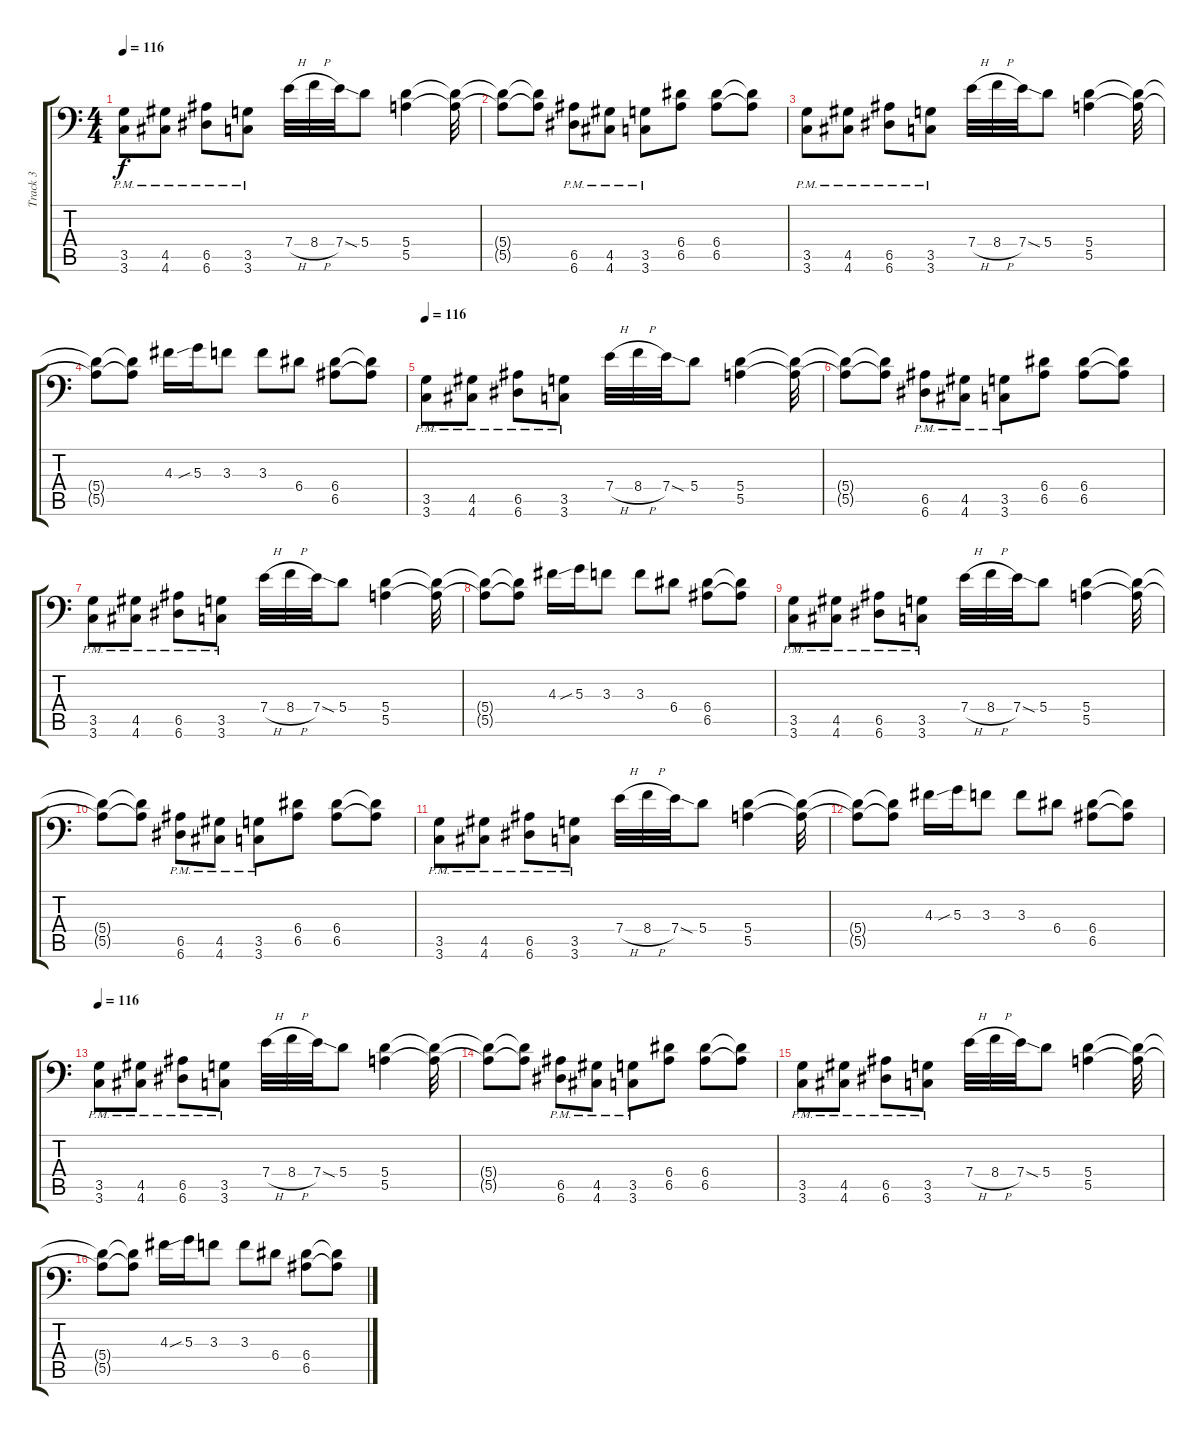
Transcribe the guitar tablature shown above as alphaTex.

\track ("Track 3" "Track 3") {instrument overdrivenguitar}
\staff {score tabs}
\tuning (B3 Gb3 D3 A2 E2 A1) {hide}
\ts (4 4)
\tempo 116
\clef f4
\ks c
(3.5{pm} 3.6{pm}).8{dy f} (4.5{pm} 4.6{pm}).8 (6.5{pm} 6.6{pm}).8 (3.5{pm} 3.6{pm}).8 7.4{h}.32 8.4{h}.32 7.4{sod}.32 5.4.8 (5.4 5.5).4 (5.4{t} 5.5{t}).32 |
(5.4{t} 5.5{t}).8 (5.4{t} 5.5{t}).8 (6.5{pm} 6.6{pm}).8 (4.5{pm} 4.6{pm}).8 (3.5{pm} 3.6{pm}).8 (6.4 6.5).8 (6.4 6.5).8 (6.4{t} 6.5{t}).8 |
(3.5{pm} 3.6{pm}).8 (4.5{pm} 4.6{pm}).8 (6.5{pm} 6.6{pm}).8 (3.5{pm} 3.6{pm}).8 7.4{h}.32 8.4{h}.32 7.4{sod}.32 5.4.8 (5.4 5.5).4 (5.4{t} 5.5{t}).32 |
(5.4{t} 5.5{t}).8 (5.4{t} 5.5{t}).8 4.3.16 5.3{sib}.16 3.3.8 3.3.8 6.4.8 (6.4 6.5).8 (6.4{t} 6.5{t}).8 |
\tempo 112
\tempo 116
(3.5{pm} 3.6{pm}).8 (4.5{pm} 4.6{pm}).8 (6.5{pm} 6.6{pm}).8 (3.5{pm} 3.6{pm}).8 7.4{h}.32 8.4{h}.32 7.4{sod}.32 5.4.8 (5.4 5.5).4 (5.4{t} 5.5{t}).32 |
(5.4{t} 5.5{t}).8 (5.4{t} 5.5{t}).8 (6.5{pm} 6.6{pm}).8 (4.5{pm} 4.6{pm}).8 (3.5{pm} 3.6{pm}).8 (6.4 6.5).8 (6.4 6.5).8 (6.4{t} 6.5{t}).8 |
(3.5{pm} 3.6{pm}).8 (4.5{pm} 4.6{pm}).8 (6.5{pm} 6.6{pm}).8 (3.5{pm} 3.6{pm}).8 7.4{h}.32 8.4{h}.32 7.4{sod}.32 5.4.8 (5.4 5.5).4 (5.4{t} 5.5{t}).32 |
(5.4{t} 5.5{t}).8 (5.4{t} 5.5{t}).8 4.3.16 5.3{sib}.16 3.3.8 3.3.8 6.4.8 (6.4 6.5).8 (6.4{t} 6.5{t}).8 |
(3.5{pm} 3.6{pm}).8 (4.5{pm} 4.6{pm}).8 (6.5{pm} 6.6{pm}).8 (3.5{pm} 3.6{pm}).8 7.4{h}.32 8.4{h}.32 7.4{sod}.32 5.4.8 (5.4 5.5).4 (5.4{t} 5.5{t}).32 |
(5.4{t} 5.5{t}).8 (5.4{t} 5.5{t}).8 (6.5{pm} 6.6{pm}).8 (4.5{pm} 4.6{pm}).8 (3.5{pm} 3.6{pm}).8 (6.4 6.5).8 (6.4 6.5).8 (6.4{t} 6.5{t}).8 |
(3.5{pm} 3.6{pm}).8 (4.5{pm} 4.6{pm}).8 (6.5{pm} 6.6{pm}).8 (3.5{pm} 3.6{pm}).8 7.4{h}.32 8.4{h}.32 7.4{sod}.32 5.4.8 (5.4 5.5).4 (5.4{t} 5.5{t}).32 |
(5.4{t} 5.5{t}).8 (5.4{t} 5.5{t}).8 4.3.16 5.3{sib}.16 3.3.8 3.3.8 6.4.8 (6.4 6.5).8 (6.4{t} 6.5{t}).8 |
\tempo 112
\tempo 116
(3.5{pm} 3.6{pm}).8 (4.5{pm} 4.6{pm}).8 (6.5{pm} 6.6{pm}).8 (3.5{pm} 3.6{pm}).8 7.4{h}.32 8.4{h}.32 7.4{sod}.32 5.4.8 (5.4 5.5).4 (5.4{t} 5.5{t}).32 |
(5.4{t} 5.5{t}).8 (5.4{t} 5.5{t}).8 (6.5{pm} 6.6{pm}).8 (4.5{pm} 4.6{pm}).8 (3.5{pm} 3.6{pm}).8 (6.4 6.5).8 (6.4 6.5).8 (6.4{t} 6.5{t}).8 |
(3.5{pm} 3.6{pm}).8 (4.5{pm} 4.6{pm}).8 (6.5{pm} 6.6{pm}).8 (3.5{pm} 3.6{pm}).8 7.4{h}.32 8.4{h}.32 7.4{sod}.32 5.4.8 (5.4 5.5).4 (5.4{t} 5.5{t}).32 |
(5.4{t} 5.5{t}).8 (5.4{t} 5.5{t}).8 4.3.16 5.3{sib}.16 3.3.8 3.3.8 6.4.8 (6.4 6.5).8 (6.4{t} 6.5{t}).8
